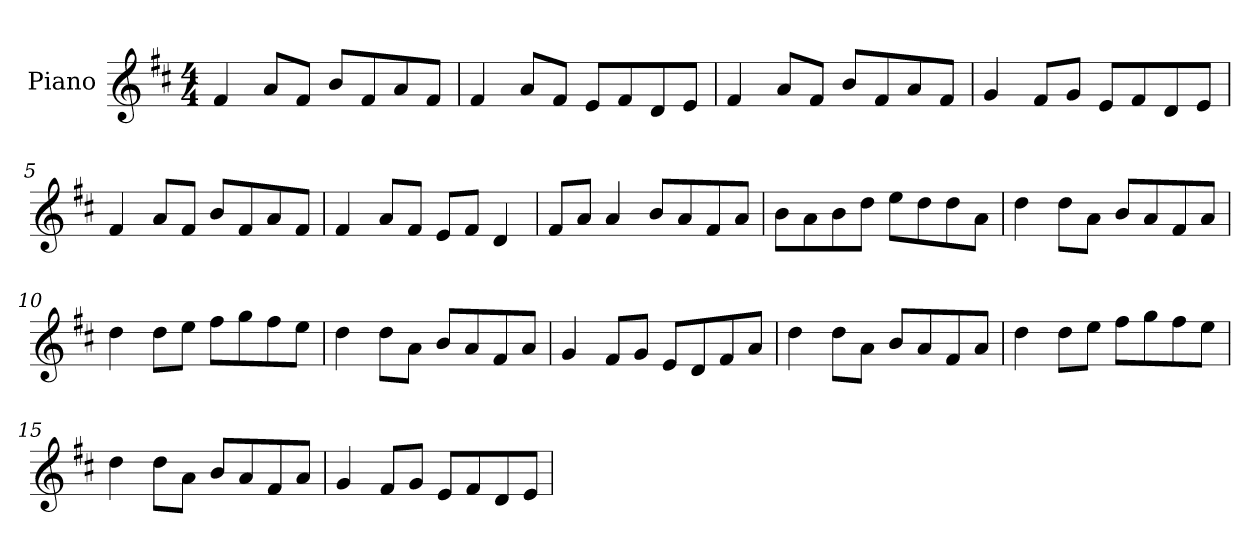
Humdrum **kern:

**kern
*part1
*staff1
*I"Piano
*I'Pno
*clefG2
*k[f#c#]
*D:
*M4/4
=1
4f#/
8a/L
8f#/J
8b/L
8f#/
8a/
8f#/J
=2
4f#/
8a/L
8f#/J
8e/L
8f#/
8d/
8e/J
=3
4f#/
8a/L
8f#/J
8b/L
8f#/
8a/
8f#/J
=4
4g/
8f#/L
8g/J
8e/L
8f#/
8d/
8e/J
!!LO:LB:g=z
=5
4f#/
8a/L
8f#/J
8b/L
8f#/
8a/
8f#/J
=6
4f#/
8a/L
8f#/J
8e/L
8f#/J
4d/
=7
8f#/L
8a/J
4a/
8b/L
8a/
8f#/
8a/J
=8
8b\L
8a\
8b\
8dd\J
8ee\L
8dd\
8dd\
8a\J
=9
4dd\
8dd\L
8a\J
8b/L
8a/
8f#/
8a/J
!!LO:LB:g=z
=10
4dd\
8dd\L
8ee\J
8ff#\L
8gg\
8ff#\
8ee\J
=11
4dd\
8dd\L
8a\J
8b/L
8a/
8f#/
8a/J
=12
4g/
8f#/L
8g/J
8e/L
8d/
8f#/
8a/J
=13
4dd\
8dd\L
8a\J
8b/L
8a/
8f#/
8a/J
=14
4dd\
8dd\L
8ee\J
8ff#\L
8gg\
8ff#\
8ee\J
!!LO:LB:g=z
=15
4dd\
8dd\L
8a\J
8b/L
8a/
8f#/
8a/J
=16
4g/
8f#/L
8g/J
8e/L
8f#/
8d/
8e/J
=
*-
